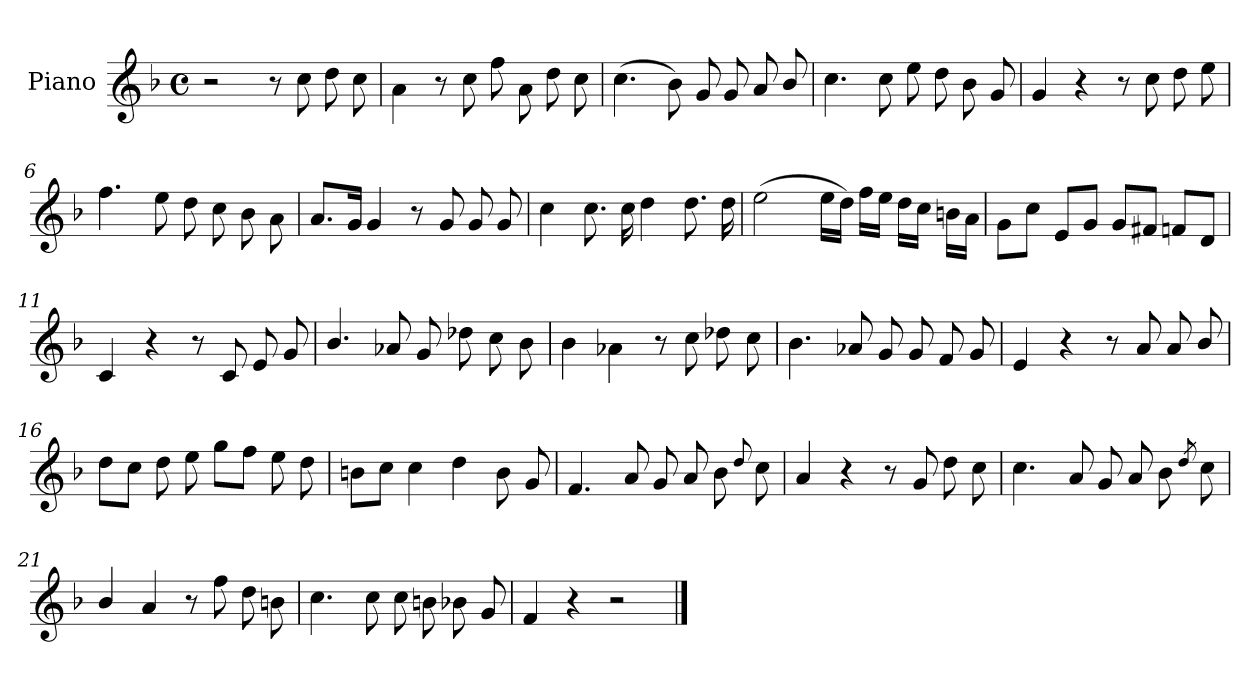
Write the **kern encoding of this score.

**kern
*part1
*staff1
*I"Piano
*I'Pno.
*clefG2
*k[b-]
*M4/4
*met(c)
=1
2r
8r
8cc\
8dd\
8cc\
=2
4a\
8r
8cc\
8ff\
8a\
8dd\
8cc\
=3
(>4.cc\
8b-\)
8g/
8g/
8a/
8b-/
!!LO:LB:g=z
=4
4.cc\
8cc\
8ee\
8dd\
8b-\
8g/
=5
4g/
4r
8r
8cc\
8dd\
8ee\
=6
4.ff\
8ee\
8dd\
8cc\
8b-\
8a\
=7
8.a/L
16g/Jk
4g/
8r
8g/
8g/
8g/
!!LO:LB:g=z
=8
4cc\
8.cc\
16cc\
4dd\
8.dd\
16dd\
=9
(>2ee\
16ee\LL
16dd\JJ)
16ff\LL
16ee\JJ
16dd\LL
16cc\JJ
16bn\LL
16a\JJ
=10
8g\L
8cc\J
8e/L
8g/J
8g/L
8f#X/J
8fn/L
8d/J
=11
4c/
4r
8r
8c/
8e/
8g/
!!LO:LB:g=z
=12
4.b-/
8a-X/
8g/
8dd-X\
8cc\
8b-\
=13
4b-\
4a-X\
8r
8cc\
8dd-X\
8cc\
=14
4.b-\
8a-X/
8g/
8g/
8f/
8g/
=15
4e/
4r
8r
8a/
8a/
8b-/
!!LO:LB:g=z
=16
8dd\L
8cc\J
8dd\
8ee\
8gg\L
8ff\J
8ee\
8dd\
=17
8bn\L
8cc\J
4cc\
4dd\
8b\
8g/
=18
4.f/
8a/
8g/
8a/
8b-\
8qqdd/
8cc\
=19
4a/
4r
8r
8g/
8dd\
8cc\
!!LO:LB:g=z
=20
4.cc\
8a/
8g/
8a/
8b-\
8qdd/
8cc\
=21
4b-/
4a/
8r
8ff\
8dd\
8bn\
=22
4.cc\
8cc\
8cc\
8bn\
8b-X\
8g/
=23
4f/
4r
2r
==
*-
